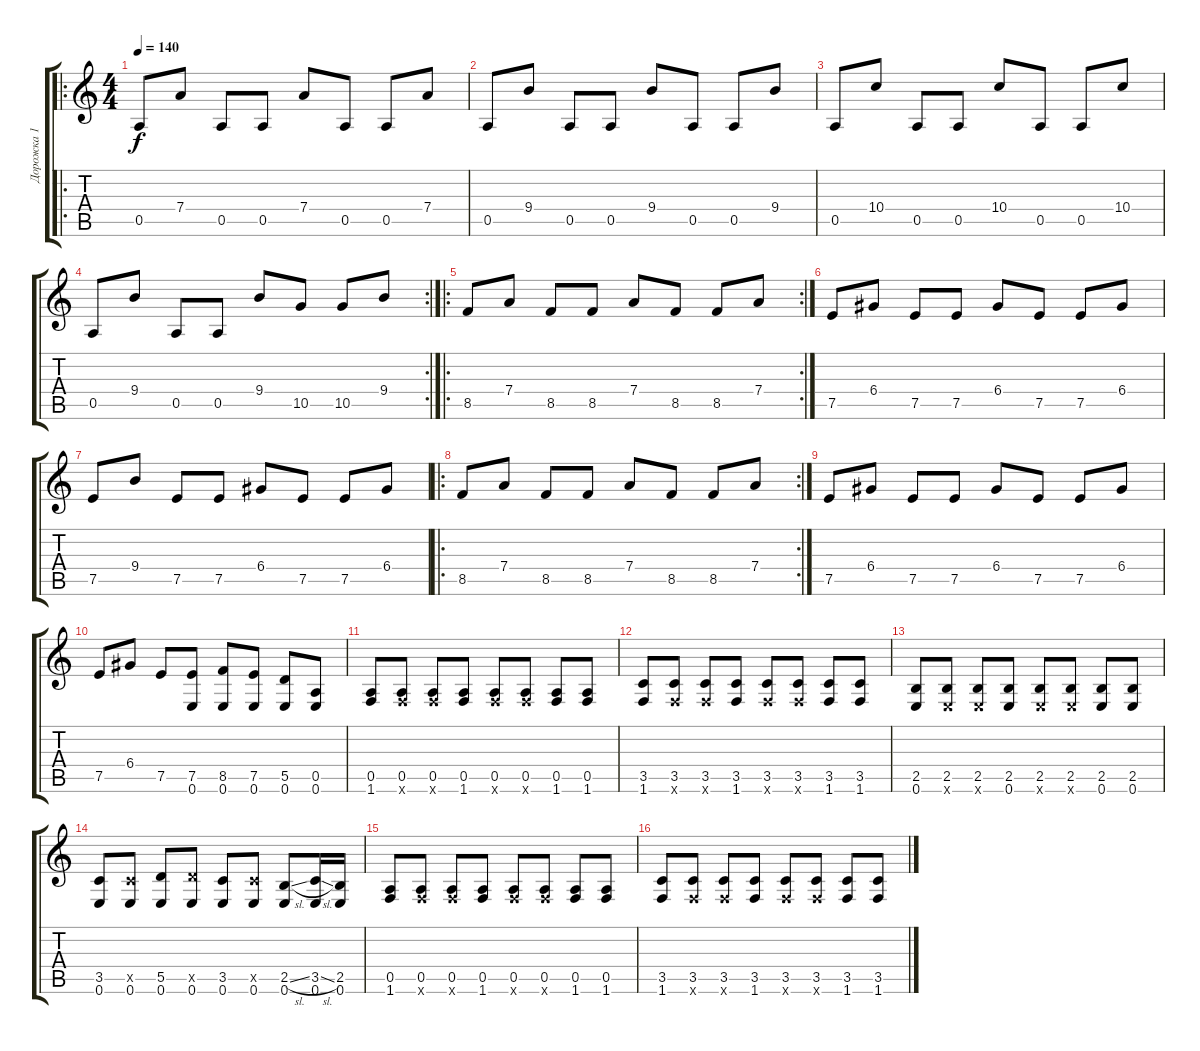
\track ("Дорожка 1" "Дорожка 1") {instrument overdrivenguitar}
\staff {score tabs}
\tuning (E4 B3 G3 D3 A2 E2) {hide}
\ro
\ts (4 4)
\tempo 140
\clef g2
\ks c
0.5.8{dy f} 7.4.8 0.5.8 0.5.8 7.4.8 0.5.8 0.5.8 7.4.8 |
0.5.8 9.4.8 0.5.8 0.5.8 9.4.8 0.5.8 0.5.8 9.4.8 |
0.5.8 10.4.8 0.5.8 0.5.8 10.4.8 0.5.8 0.5.8 10.4.8 |
\rc 2
0.5.8 9.4.8 0.5.8 0.5.8 9.4.8 10.5.8 10.5.8 9.4.8 |
\ro
\rc 2
8.5.8 7.4.8 8.5.8 8.5.8 7.4.8 8.5.8 8.5.8 7.4.8 |
7.5.8 6.4.8 7.5.8 7.5.8 6.4.8 7.5.8 7.5.8 6.4.8 |
7.5.8 9.4.8 7.5.8 7.5.8 6.4.8 7.5.8 7.5.8 6.4.8 |
\ro
\rc 2
8.5.8 7.4.8 8.5.8 8.5.8 7.4.8 8.5.8 8.5.8 7.4.8 |
7.5.8 6.4.8 7.5.8 7.5.8 6.4.8 7.5.8 7.5.8 6.4.8 |
7.5.8 6.4.8 7.5.8 (7.5 0.6).8 (8.5 0.6).8 (7.5 0.6).8 (5.5 0.6).8 (0.5 0.6).8 |
(0.5 1.6).8 (0.5 1.6{x}).8 (0.5 1.6{x}).8 (0.5 1.6).8 (0.5 1.6{x}).8 (0.5 1.6{x}).8 (0.5 1.6).8 (0.5 1.6).8 |
(3.5 1.6).8 (3.5 1.6{x}).8 (3.5 1.6{x}).8 (3.5 1.6).8 (3.5 1.6{x}).8 (3.5 1.6{x}).8 (3.5 1.6).8 (3.5 1.6).8 |
(2.5 0.6).8 (2.5 0.6{x}).8 (2.5 0.6{x}).8 (2.5 0.6).8 (2.5 0.6{x}).8 (2.5 0.6{x}).8 (2.5 0.6).8 (2.5 0.6).8 |
(3.5 0.6).8 (3.5{x} 0.6).8 (5.5 0.6).8 (5.5{x} 0.6).8 (3.5 0.6).8 (3.5{x} 0.6).8 (2.5{sl} 0.6).8 (3.5{sl} 0.6).16 (2.5 0.6).16 |
(0.5 1.6).8 (0.5 1.6{x}).8 (0.5 1.6{x}).8 (0.5 1.6).8 (0.5 1.6{x}).8 (0.5 1.6{x}).8 (0.5 1.6).8 (0.5 1.6).8 |
(3.5 1.6).8 (3.5 1.6{x}).8 (3.5 1.6{x}).8 (3.5 1.6).8 (3.5 1.6{x}).8 (3.5 1.6{x}).8 (3.5 1.6).8 (3.5 1.6).8
